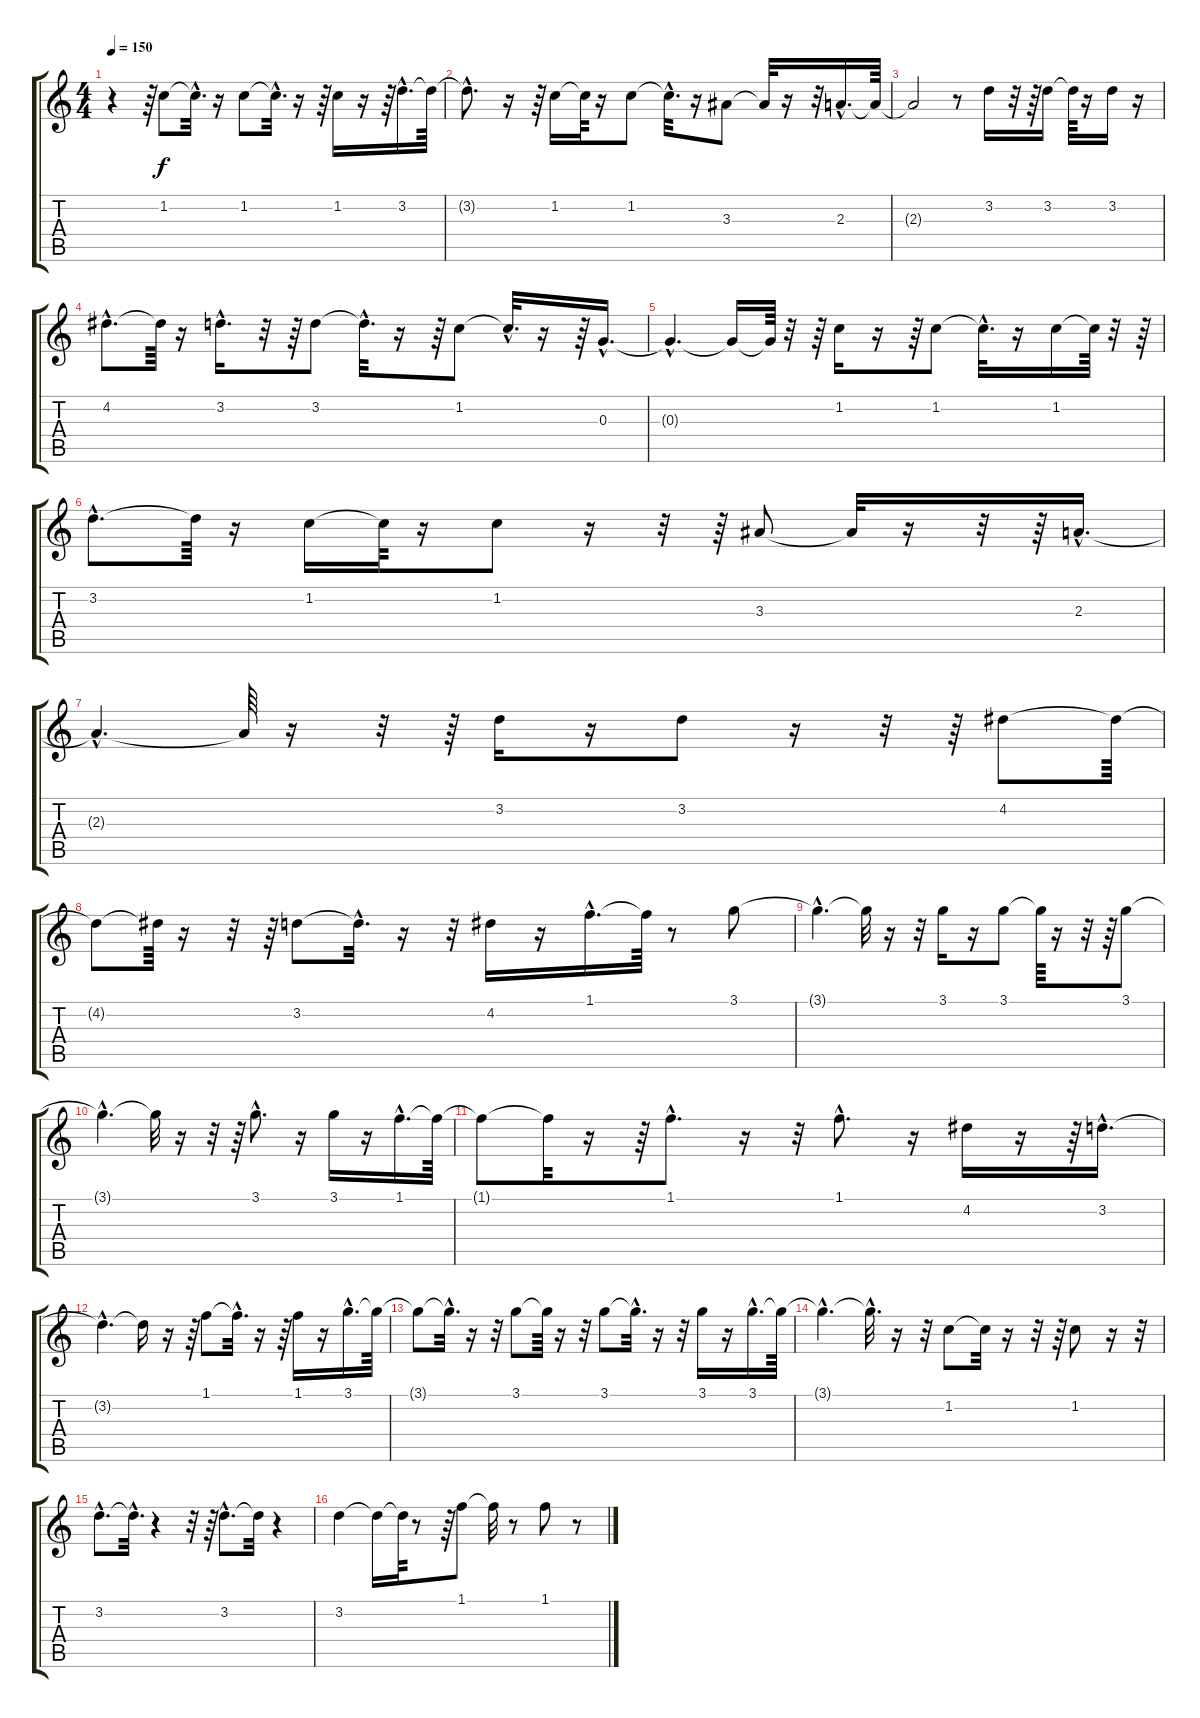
\track "" {instrument acousticguitarnylon}
\staff {score tabs}
\tuning (E4 B3 G3 D3 A2 E2) {hide}
\ts (4 4)
\tempo 150
\clef g2
\ks c
r.4{dy f} r.64 1.2.8 1.2{hac t}.32{d} r.16 1.2.8 1.2{hac t}.32{d} r.16 r.64 1.2.16 r.16 r.64 3.2{hac}.16{d} 3.2{t}.64 |
3.2{hac t}.8{d} r.16 r.64 1.2.16 1.2{t}.64 r.16 1.2.8 1.2{hac t}.32{d} r.16 3.3.8 3.3{t}.32 r.16 r.32 2.3{hac}.16{d} 2.3{t}.64 |
2.3{t}.2 r.8 3.2.16 r.32 r.64 3.2.16 3.2{t}.64 r.16 3.2.16 r.16 |
4.2{hac}.8{d} 4.2{t}.64 r.16 3.2{hac}.16{d} r.32 r.64 3.2.8 3.2{hac t}.32{d} r.16 r.64 1.2.8 1.2{hac t}.32{d} r.16 r.64 0.3{hac}.16{d} |
0.3{hac t}.4{d} 0.3{t}.16 0.3{t}.64 r.32 r.64 1.2.16 r.16 r.64 1.2.8 1.2{hac t}.32{d} r.16 1.2.16 1.2{t}.64 r.32 r.64 |
3.2{hac}.8{d} 3.2{t}.64 r.16 1.2.16 1.2{t}.64 r.16 1.2.8 r.16 r.32 r.64 3.3.8 3.3{t}.32 r.16 r.32 r.64 2.3{hac}.16{d} |
2.3{hac t}.4{d} 2.3{t}.64 r.16 r.32 r.64 3.2.16 r.16 3.2.8 r.16 r.32 r.64 4.2.8 4.2{t}.64 |
4.2{t}.8 4.2{t}.64 r.16 r.32 r.64 3.2.8 3.2{hac t}.32{d} r.16 r.32 4.2.16 r.16 1.1{hac}.16{d} 1.1{t}.64 r.8 3.1.8 |
3.1{hac t}.4{d} 3.1{t}.32 r.16 r.32 3.1.16 r.16 3.1.8 3.1{t}.64 r.16 r.32 r.64 3.1.8 |
3.1{hac t}.4{d} 3.1{t}.32 r.16 r.32 r.64 3.1{hac}.8{d} r.16 3.1.16 r.16 1.1{hac}.16{d} 1.1{t}.64 |
1.1{t}.8 1.1{t}.32 r.16 r.64 1.1{hac}.8{d} r.16 r.32 1.1{hac}.8{d} r.16 4.2.16 r.16 r.64 3.2{hac}.16{d} |
3.2{hac t}.4{d} 3.2{t}.16 r.16 r.64 1.1.8 1.1{hac t}.32{d} r.16 r.64 1.1.16 r.16 3.1{hac}.16{d} 3.1{t}.64 |
3.1{t}.8 3.1{hac t}.32{d} r.16 r.32 3.1.8 3.1{t}.64 r.16 r.32 3.1.8 3.1{hac t}.32{d} r.16 r.32 3.1.16 r.16 3.1{hac}.16{d} 3.1{t}.64 |
3.1{hac t}.4{d} 3.1{hac t}.32{d} r.16 r.32 1.2.8 1.2{t}.32 r.16 r.32 r.64 1.2.8 r.16 r.32 |
3.2{hac}.8{d} 3.2{hac t}.32{d} r.4 r.32 r.64 3.2{hac}.8{d} 3.2{t}.32 r.4 |
3.2.4 3.2{t}.16 3.2{t}.64 r.8 r.64 1.1.8 1.1{t}.32 r.8 1.1.8 r.8
